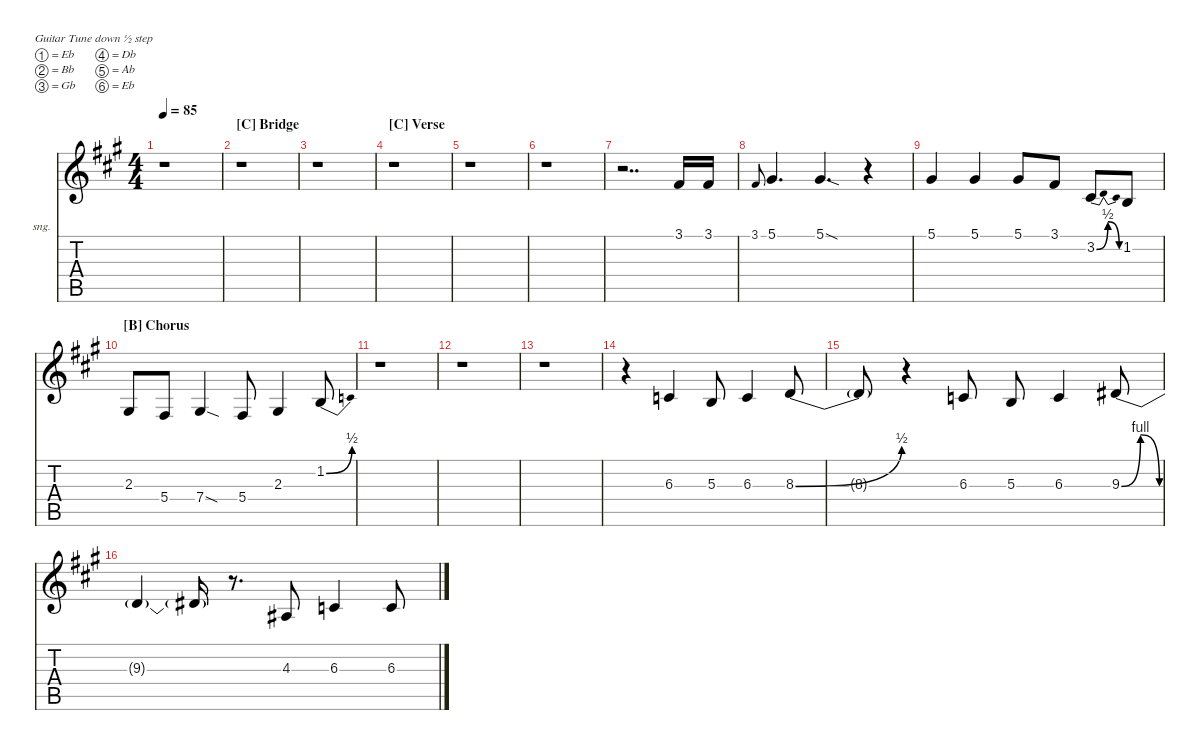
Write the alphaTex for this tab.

\defaultSystemsLayout 4
\hideDynamics
\bracketExtendMode nobrackets
\firstSystemTrackNameOrientation horizontal
\otherSystemsTrackNameOrientation horizontal
\track ("V. Harmony" "sng.") {instrument voiceoohs}
\staff {score tabs}
\tuning (Eb4 Bb3 Gb3 Db3 Ab2 Eb2)
\ts (4 4)
\tempo 85
\clef g2
\ks a
r.1{dy mf beam Down} |
\section ("C" "Bridge")
r.1{beam Down} |
r.1{beam Down} |
\section ("C" "Verse")
r.1{beam Down} |
r.1{beam Down} |
r.1{beam Down} |
r.2{dd beam Down} 3.1{acc #}.16{beam Up} 3.1{acc #}.16{beam Up} |
3.1{acc #}.8{gr onbeat beam Up} 5.1{acc #}.4{d beam Up} 5.1{sod acc #}.4{d beam Up} r.4{beam Up} |
5.1{acc #}.4{beam Up} 5.1{acc #}.4{beam Up} 5.1{acc #}.8{beam Up} 3.1{acc #}.8{beam Up} 3.2{be (bendrelease 0 0 10.2 2 20.4 2 30 0) acc #}.8{beam Up} 1.2{acc forcenatural}.8{beam Up} |
\section ("B" "Chorus")
2.3{acc #}.8{beam Up} 5.4{acc #}.8{beam Up} 7.4{sod acc #}.4{beam Up} 5.4{acc #}.8{beam Up} 2.3{acc #}.4{beam Up} 1.2{be (bend 0 0 15.6 2) acc forcenatural}.8{beam Up} |
r.1{beam Down} |
r.1{beam Down} |
r.1{beam Down} |
r.4{beam Down} 6.3{acc forcenatural}.4{beam Up} 5.3{acc forcenatural}.8{beam Up} 6.3{acc forcenatural}.4{beam Up} 8.3{be (bend 0 0 18 2) acc forcenatural}.8{beam Up} |
8.3{t}.8{beam Up} r.4{beam Up} 6.3{acc forcenatural}.8{beam Up} 5.3{acc forcenatural}.8{beam Up} 6.3{acc forcenatural}.4{beam Up} 9.3{be (bendrelease 4.2 0 7.199999999999999 4 10.2 4 16.2 0) acc #}.8{beam Up} |
9.3{t acc #}.4{beam Up} 9.3{t acc #}.16{beam Up} r.8{d beam Up} 4.3{acc #}.8{beam Up} 6.3{acc forcenatural}.4{beam Up} 6.3{acc forcenatural}.8{beam Up}
